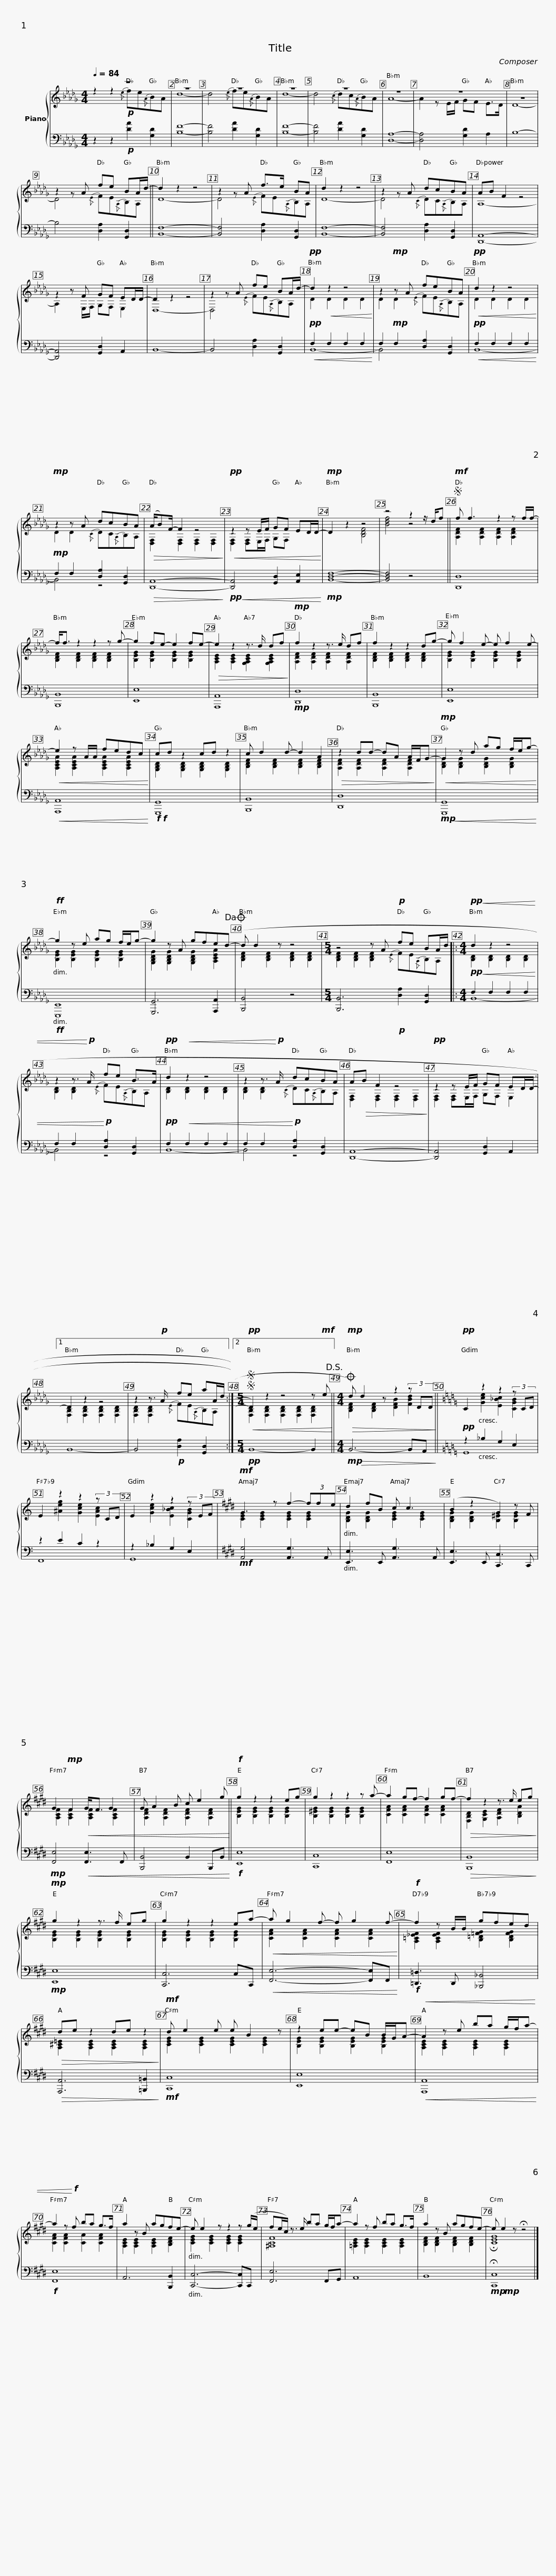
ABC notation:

X:1
%%score { ( 1 2 ) | ( 3 4 ) }
L:1/8
Q:1/4=84
M:4/4
I:linebreak $
K:Db
V:1 treble
V:2 treble
V:3 bass
V:4 bass
V:1
 z8 | z8 | z8 | z8 |$ z8 | %5
 z8 | z8 | z8 |$ z2 z A fe BA/d/- || d2 z2 z4 | %10
 z2 z A f>e BA | d2 z2 z4 |$ z2 z A dcBA | AB F2 z4 | z2 z F GF ED/D/- | %15
 D2 z2 z4 |$ z2 z A fe BA/d/- |!pp! d2!<(! z2 z4!<)! | z2!mp! z A feBA |!pp!!<(! d2 z2 z4!<)! |$ %20
!mp! z2 z A dcBA |!>(! (A/B)F/- F2 z4!>)! |!pp!!<(! z2 z E/F/ GF ED/D/-!<)! |!mp! D2 z2 z4 |$ z4 z2 z/ d/f || %25
S!mf! f f3 z2 z f/f/- | f<f z2 z2 z g- | g2 fe- e2 fe- |$!>(! e2 z2 z3/2 d/ df!>)! |!mp! f2 z2 z3/2 e/ df | %30
 f2 z2 z2 dg- | g f2 e- e f2 e- |$!<(! e2 z A/A/ fedc!<)! | cd z2 cd z2 | c d2 d- d2 A2 | %35
!>(! z2 dd- dA A/F/G-!>)! |$!mp!!<(! G2 z d ag f/e/g-!<)! |!ff! g2 z e ag f/e/g- | g2 z A gfe(d-!dacoda! | d d2 z z4 |$ %40
[M:5/4] z4 z A!p! fe BA/d/ |:[M:4/4]!pp!!<(! d2 z2 z4 | z2 z3/2!<)!!p! A/ fe B>A |!pp! d2!<(! z2 z4 |$ z2 z3/2!<)!!p! A/ dcBA | %45
 A!>(!B F2 z4!>)! |!pp! z2 z E/F/ GF ED/(D/- |1 D2 z2 z4 |$ z2 z3/2!p! A/ fe aA/d/ :|2[M:5/4]SS!pp!!<(! D2) z2 z4 z!mf! e!<)!!D.S.! || %50
[M:4/4]O!mp!!>(! d) d2 z z2 (3z DD!>)! ||$[K:C]!pp! C2 z2 z2 (3z CD | E2 z2 z2 (3z CD | E2 z2 z2 (3z EF |[K:E]!mf! G3 z f2- (3ffe |$ %55
 d2 fB c c3 | (B2 z2 G2) z F | G2!mp! F2!<(! G<F G2 |$ G A2 B c e2 g!<)! ||!f! g2 z2 z2 eg | %60
 g2 z2 z2 z a- | a2 gf- f2 gf- |$!>(! f2 z2 z3/2 e/ eg!>)! |!mp! g2 z2 z3/2 f/ eg | g2 z2 z2 ea- | %65
!<(! a g2 f- f g2 f-!<)! |$!f! f2 z B/B/ gfed |!>(! de z2 de z2!>)! |!mf! d e2 e e B2 z | z2 ee- eB B/G/A- |$ %70
!<(! A2 z e ba g/f/a- | a2 z!<)!!f! f ba g>f | a2 z B agfe- | e e2 z z2 z (g/e/ |$ fe/c/) z3/2 e/ ba g/f/a- | %75
 a2 z f ba g>f | a2 z B agfe- | e e2 z !fermata!z4 |] %78
V:2
 z2 z2!p!{/e} fe{/A}BA | d8- | d4{/e} fe{/A}BA | d8- |$ d4{/c} dc{/A}BA | %5
 A8- | A2 z E/F/ GF E>D | D8- |$ D4{/E} FE{/A,}B,A, || D8- | %10
 D4{/E} FE{/A,}B,A, | D8- |$ D4{/C} DC{/A,}B,A, | A,8- | A,2 z E,/F,/ G,F, E,2 | %15
 D,8- |$ D,4{/E} FE{/A,}B,A, | D2 D2 D2 D2 | D2 D2{/E} FE{/A,}B,A, | D2 D2 D2 D2 |$ %20
 D2 D2{/C} DC{/A,}B,A, | [D,F,]2 [D,F,]2 [D,F,]2 [D,F,]2 | [D,F,]2 [D,F,]E,/F,/ G,F, x2 | x4 [B,DF]4 |$ [Bdf]4 z4 || %25
 [A,DF]2 [A,DF]2 [A,DF]2 [A,DF]2 | [B,DF]2 [B,DF]2 [B,DF]2 [B,DF]2 | [B,EG]2 [B,EG]2 [B,EG]2 [B,EG]2 |$ [A,CE]2 [A,CE]2 [G,A,CE]2 [G,A,CE]2 | [A,DF]2 [A,DF]2 [A,DF]2 [A,DF]2 | %30
 [B,DF]2 [B,DF]2 [B,DF]2 [B,DF]2 | [B,EG]2 [B,EG]2 [B,EG]2 [B,EG]2 |$ [A,CEA]2 [A,CEA]2 [A,CEA]2 [A,CEA]2 | [G,B,D]2 [G,B,D]2 [G,B,D]2 [G,B,D]2 | [B,DF]2 [B,DF]2 [B,DF]2 [B,DF]2 | %35
 [A,DF]2 [A,DF]2 [A,DF]2 [A,DF]2 |$ [B,DG]2 [B,DG]2 [B,DG]2 [B,DG]2 | [B,EG]2 [B,EG]2 [B,EG]2 [B,EG]2 | [G,B,DG]2 [G,B,DG]2 [G,B,DG]2 [A,CEA]2 | [B,DF]2 [B,DF]2 [B,DF]2 [B,DF]2 |$ %40
[M:5/4] [B,DF]2 [B,DF]2 [B,DF]2{/E} FE{/A,}B,A, |:[M:4/4] [B,D]2 [B,D]2 [B,D]2 [B,D]2 | [B,D]2 [B,D]2{/E} FE{/A,}B,A, | [B,D]2 [B,D]2 [B,D]2 [B,D]2 |$ [B,D]2 [B,D]2{/C} DC{/A,}B,A, | %45
 [D,F,]2 [D,F,]2 [D,F,]2 [D,F,]2 | [D,F,]2 [D,F,]E,/F,/ G,F, E,2 |1 [F,B,D]2 [F,B,D]2 [F,B,D]2 [F,B,D]2 |$ [F,B,D]2 [F,B,D]2{/E} FE{/A,}B,A, :|2[M:5/4] [F,B,D]2 [F,B,D]2 [F,B,D]2 [F,B,D]2 [F,B,D]2 || %50
[M:4/4] [B,DF]2 [B,DF]2 [DFB]2 [FBd]2 ||$[K:C] x2 [Gce]2 [E_Bc]2 [CGB]2 | x2 [^Aeg]2 [Gce]2 [EAc]2 | x2 [Gce]2 [E_Bc]2 [CGB]2 |[K:E] [CEG]2 [CEG]2 [CEG]2 [CEG]2 |$ %55
 [B,DG]2 [B,DG]2 [CEG]2 [CEG]2 | [B,DG]2 [B,DG]2 [B,^EG]2 [B,EG]2 | [A,CF]2 [A,CF]2 [A,CF]2 [A,CF]2 |$ [A,DF]2 [A,DF]2 [A,DF]2 [A,DF]2 || [B,EG]2 [B,EG]2 [B,EG]2 [B,EG]2 | %60
 [B,^EG]2 [B,EG]2 [B,EG]2 [B,EG]2 | [CFA]2 [CFA]2 [CFA]2 [CFA]2 |$ [F,B,D]2 [G,CE]2 [A,DF]2 [B,DA]2 | [B,EG]2 [B,EG]2 [B,EG]2 [B,EG]2 | [B,EG]2 [B,EG]2 [B,EG]2 [B,EG]2 | %65
 [CFA]2 [CFA]2 [CFA]2 [CFA]2 |$ [A,=C_EF]2 [A,CEF]2 [B,=D=FG]2 [B,DFG]2 | [A,^C=E]2 [A,CE]2 [A,CE]2 [A,CE]2 | [CEG]2 [CEG]2 [CEG]2 [CEG]2 | [B,EG]2 [B,EG]2 [B,EG]2 [B,EG]2 |$ %70
 [A,CE]2 [A,CE]2 [A,CE]2 [A,CE]2 | [CFA]2 [CFA]2 [CA]2 [CFA]2 | [A,CE]2 [A,CE]2 [A,CE]2 [B,DF]2 | [CEG]2 [CEG]2 [CEG]2 [CEG]2 |$ [^A,CF]8 | %75
 [=A,CE]2 [A,CE]2 [A,CE]2 [A,CE]2 | [B,DF]2 [B,DF]2 [B,DF]2 [B,DF]2 | !fermata![CEG]8 |] %78
V:3
 z2 z2!p! [DA]2 [G,D]2 | [B,F]8- | [B,F]4 [DA]2 [G,D]2 | [B,F]8- |$ [B,F]4 [DA]2 [G,D]2 | %5
 [D,A,]8- | [D,A,]4 [G,D]2 A,2 | B,8- |$ B,4 [D,A,]2 [G,,D,]2 || [B,,F,]8- | %10
 [B,,F,]4 [D,A,]2 [G,,D,]2 | [B,,F,]8- |$ [B,,F,]4 [D,A,]2 [G,,D,]2 | [D,,A,,]8- | [D,,A,,]4 [G,,D,]2 A,,2 | %15
 B,,8- |$ B,,4 [D,A,]2 [G,,D,]2 |!pp!!<(! F,2 F,2 F,2 F,2!<)! | F,2!mp! F,2 [D,A,]2 [G,,D,]2 |!pp!!<(! F,2 F,2 F,2 F,2!<)! |$ %20
!mp! F,2 F,2 [D,A,]2 [G,,D,]2 |!>(! [D,,A,,]8-!>)! |!pp!!<(! [D,,A,,]4 [G,,D,]2 [A,,E,]2!<)! |!mp! [B,,D,F,]8- |$ [B,,D,F,]4 z4 || %25
 [D,,D,]8 | [B,,,B,,]8 | [E,,E,]8 |$ [A,,,A,,]8 |!mp! [D,,D,]8 | %30
 [B,,,B,,]8 | [E,,E,]8 |$!<(! [A,,,A,,]8!<)! |!f!!f! [G,,,G,,]8 | [B,,,B,,]8 | %35
 [D,,D,]8 |$!mp!!<(! [G,,,G,,]8!<)! |!ff! [E,,,E,,]8 | [G,,,G,,]6 [A,,,A,,]2 | [B,,,B,,]4 z4 |$ %40
[M:5/4] [B,,,B,,]6!p! [D,A,]2 [G,,D,]2 |:[M:4/4]!pp!!<(! F,2 F,2 F,2 F,2 | F,2 F,2!<)!!p! [D,A,]2 [G,,D,]2 |!pp! F,2!<(! F,2 F,2 F,2 |$ F,2 F,2!<)!!p! [D,A,]2 [G,,D,]2 | %45
 [D,,A,,]8- | [D,,A,,]4 [G,,D,]2 A,,2 |1 B,,8- |$ B,,4!p! [D,A,]2 [G,,D,]2 :|2[M:5/4]!pp! B,,8- B,,2 || %50
[M:4/4]!mp!!>(! B,,6- B,,A,,!>)! ||$[K:C]!pp! z2 _B,2 G,2 E,2 | z2 E2 C2 z2 | z2 _B,2 G,2 E,2 |[K:E]!mf! [A,,G,]4 [A,,G,]3 A,, |$ %55
 [E,,E,]3 E,, [A,,G,]3 A,, | [E,,E,]3 E,, [C,,C,]3 C,, |!mp! [F,,E,]4!<(! [F,,E,]3 F,, |$ [B,,,B,,]4 B,,2 B,,,B,,!<)! ||!f! [E,,E,]8 | %60
 [C,,C,]8 | [F,,E,]8 |$!>(! [B,,,B,,]8!>)! |!mp! [E,,E,]8 | [C,,C,]6 C,C,, | %65
!<(! [F,,E,]6- [F,,E,]F,,!<)! |$!f! [=D,,=D,]3 D,, [_B,,,_B,,]4 |!>(! [A,,,A,,]6 [=B,,,=B,,]2!>)! |!mf! [C,,C,]8 | [E,,E,]8 |$ %70
!<(! [A,,,A,,]8!<)! |!f! [F,,E,]8 | A,,6 [B,,,B,,]2 | [C,,C,]6- [C,,C,]C,, |$ [F,,E,]6 F,,G,, | %75
 A,,8 | B,,8 |!mp!!mp! !fermata![C,,C,]8 |] %78
V:4
 x8 | x8 | x8 | x8 |$ x8 | %5
 x8 | x8 | x8 |$ x8 || x8 | %10
 x8 | x8 |$ x8 | x8 | x8 | %15
 x8 |$ x8 | B,,8- | B,,4 x4 | B,,8- |$ %20
 B,,4 z4 | x8 | x8 | x8 |$ x8 || %25
 x8 | x8 | x8 |$ x8 | x8 | %30
 x8 | x8 |$ x8 | x8 | x8 | %35
 x8 |$ x8 | x8 | x8 | x8 |$ %40
[M:5/4] x10 |:[M:4/4] B,,8- | B,,4 z4 | B,,8- |$ B,,4 z4 | %45
 x8 | x8 |1 x8 |$ x8 :|2[M:5/4] x10 || %50
[M:4/4] x8 ||$[K:C] G,,8 | F,,8 | G,,8 |[K:E] x8 |$ %55
 x8 | x8 | x8 |$ x8 || x8 | %60
 x8 | x8 |$ x8 | x8 | x8 | %65
 x8 |$ x8 | x8 | x8 | x8 |$ %70
 x8 | x8 | x8 | x8 |$ x8 | %75
 x8 | x8 | x8 |] %78
